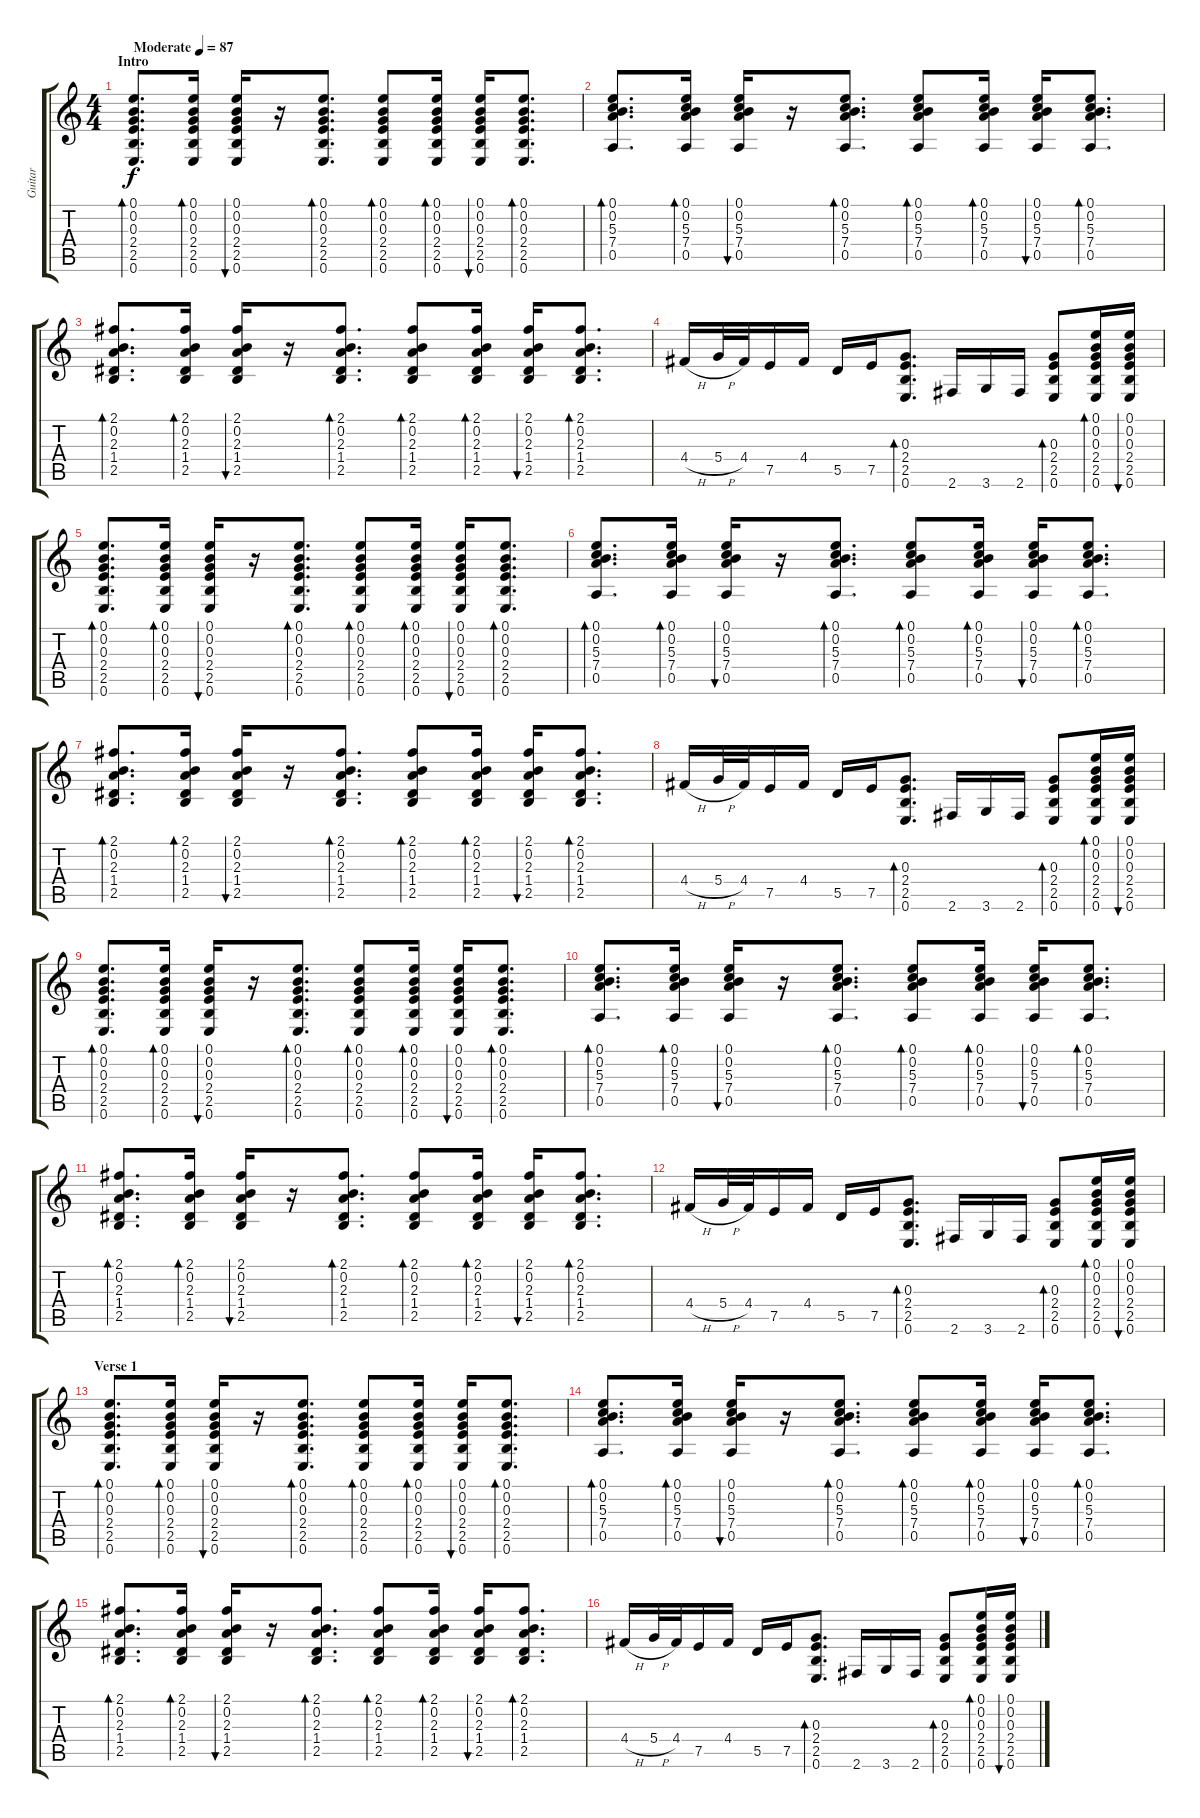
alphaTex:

\track ("Guitar" "Guitar") {instrument acousticguitarnylon}
\staff {score tabs}
\tuning (E4 B3 G3 D3 A2 E2) {hide}
\ts (4 4)
\section ("" "Intro")
\tempo (87 "Moderate")
\clef g2
\ks c
(0.1 0.2 0.3 2.4 2.5 0.6).8{d bd 60 dy f instrument acousticguitarnylon} (0.1 0.2 0.3 2.4 2.5 0.6).16{bd 60} (0.1 0.2 0.3 2.4 2.5 0.6).16{bu 60} r.16 (0.1 0.2 0.3 2.4 2.5 0.6).8{d bd 60} (0.1 0.2 0.3 2.4 2.5 0.6).8{bd 60} (0.1 0.2 0.3 2.4 2.5 0.6).16{bd 60} (0.1 0.2 0.3 2.4 2.5 0.6).16{bu 60} (0.1 0.2 0.3 2.4 2.5 0.6).8{d bd 60} |
(0.1 0.2 5.3 7.4 0.5).8{d bd 60} (0.1 0.2 5.3 7.4 0.5).16{bd 60} (0.1 0.2 5.3 7.4 0.5).16{bu 60} r.16 (0.1 0.2 5.3 7.4 0.5).8{d bd 60} (0.1 0.2 5.3 7.4 0.5).8{bd 60} (0.1 0.2 5.3 7.4 0.5).16{bd 60} (0.1 0.2 5.3 7.4 0.5).16{bu 60} (0.1 0.2 5.3 7.4 0.5).8{d bd 60} |
(2.1 0.2 2.3 1.4 2.5).8{d bd 60} (2.1 0.2 2.3 1.4 2.5).16{bd 60} (2.1 0.2 2.3 1.4 2.5).16{bu 60} r.16 (2.1 0.2 2.3 1.4 2.5).8{d bd 60} (2.1 0.2 2.3 1.4 2.5).8{bd 60} (2.1 0.2 2.3 1.4 2.5).16{bd 60} (2.1 0.2 2.3 1.4 2.5).16{bu 60} (2.1 0.2 2.3 1.4 2.5).8{d bd 60} |
4.4{h}.16 5.4{h}.32 4.4.32 7.5.16 4.4.16 5.5.16 7.5.16 (0.3 2.4 2.5 0.6).8{d bd 60} 2.6.16 3.6.16 2.6.16 (0.3 2.4 2.5 0.6).8{bd 60} (0.1 0.2 0.3 2.4 2.5 0.6).16{bd 60} (0.1 0.2 0.3 2.4 2.5 0.6).16{bu 60} |
(0.1 0.2 0.3 2.4 2.5 0.6).8{d bd 60} (0.1 0.2 0.3 2.4 2.5 0.6).16{bd 60} (0.1 0.2 0.3 2.4 2.5 0.6).16{bu 60} r.16 (0.1 0.2 0.3 2.4 2.5 0.6).8{d bd 60} (0.1 0.2 0.3 2.4 2.5 0.6).8{bd 60} (0.1 0.2 0.3 2.4 2.5 0.6).16{bd 60} (0.1 0.2 0.3 2.4 2.5 0.6).16{bu 60} (0.1 0.2 0.3 2.4 2.5 0.6).8{d bd 60} |
(0.1 0.2 5.3 7.4 0.5).8{d bd 60} (0.1 0.2 5.3 7.4 0.5).16{bd 60} (0.1 0.2 5.3 7.4 0.5).16{bu 60} r.16 (0.1 0.2 5.3 7.4 0.5).8{d bd 60} (0.1 0.2 5.3 7.4 0.5).8{bd 60} (0.1 0.2 5.3 7.4 0.5).16{bd 60} (0.1 0.2 5.3 7.4 0.5).16{bu 60} (0.1 0.2 5.3 7.4 0.5).8{d bd 60} |
(2.1 0.2 2.3 1.4 2.5).8{d bd 60} (2.1 0.2 2.3 1.4 2.5).16{bd 60} (2.1 0.2 2.3 1.4 2.5).16{bu 60} r.16 (2.1 0.2 2.3 1.4 2.5).8{d bd 60} (2.1 0.2 2.3 1.4 2.5).8{bd 60} (2.1 0.2 2.3 1.4 2.5).16{bd 60} (2.1 0.2 2.3 1.4 2.5).16{bu 60} (2.1 0.2 2.3 1.4 2.5).8{d bd 60} |
4.4{h}.16 5.4{h}.32 4.4.32 7.5.16 4.4.16 5.5.16 7.5.16 (0.3 2.4 2.5 0.6).8{d bd 60} 2.6.16 3.6.16 2.6.16 (0.3 2.4 2.5 0.6).8{bd 60} (0.1 0.2 0.3 2.4 2.5 0.6).16{bd 60} (0.1 0.2 0.3 2.4 2.5 0.6).16{bu 60} |
(0.1 0.2 0.3 2.4 2.5 0.6).8{d bd 60} (0.1 0.2 0.3 2.4 2.5 0.6).16{bd 60} (0.1 0.2 0.3 2.4 2.5 0.6).16{bu 60} r.16 (0.1 0.2 0.3 2.4 2.5 0.6).8{d bd 60} (0.1 0.2 0.3 2.4 2.5 0.6).8{bd 60} (0.1 0.2 0.3 2.4 2.5 0.6).16{bd 60} (0.1 0.2 0.3 2.4 2.5 0.6).16{bu 60} (0.1 0.2 0.3 2.4 2.5 0.6).8{d bd 60} |
(0.1 0.2 5.3 7.4 0.5).8{d bd 60} (0.1 0.2 5.3 7.4 0.5).16{bd 60} (0.1 0.2 5.3 7.4 0.5).16{bu 60} r.16 (0.1 0.2 5.3 7.4 0.5).8{d bd 60} (0.1 0.2 5.3 7.4 0.5).8{bd 60} (0.1 0.2 5.3 7.4 0.5).16{bd 60} (0.1 0.2 5.3 7.4 0.5).16{bu 60} (0.1 0.2 5.3 7.4 0.5).8{d bd 60} |
(2.1 0.2 2.3 1.4 2.5).8{d bd 60} (2.1 0.2 2.3 1.4 2.5).16{bd 60} (2.1 0.2 2.3 1.4 2.5).16{bu 60} r.16 (2.1 0.2 2.3 1.4 2.5).8{d bd 60} (2.1 0.2 2.3 1.4 2.5).8{bd 60} (2.1 0.2 2.3 1.4 2.5).16{bd 60} (2.1 0.2 2.3 1.4 2.5).16{bu 60} (2.1 0.2 2.3 1.4 2.5).8{d bd 60} |
4.4{h}.16 5.4{h}.32 4.4.32 7.5.16 4.4.16 5.5.16 7.5.16 (0.3 2.4 2.5 0.6).8{d bd 60} 2.6.16 3.6.16 2.6.16 (0.3 2.4 2.5 0.6).8{bd 60} (0.1 0.2 0.3 2.4 2.5 0.6).16{bd 60} (0.1 0.2 0.3 2.4 2.5 0.6).16{bu 60} |
\section ("" "Verse 1")
(0.1 0.2 0.3 2.4 2.5 0.6).8{d bd 60} (0.1 0.2 0.3 2.4 2.5 0.6).16{bd 60} (0.1 0.2 0.3 2.4 2.5 0.6).16{bu 60} r.16 (0.1 0.2 0.3 2.4 2.5 0.6).8{d bd 60} (0.1 0.2 0.3 2.4 2.5 0.6).8{bd 60} (0.1 0.2 0.3 2.4 2.5 0.6).16{bd 60} (0.1 0.2 0.3 2.4 2.5 0.6).16{bu 60} (0.1 0.2 0.3 2.4 2.5 0.6).8{d bd 60} |
(0.1 0.2 5.3 7.4 0.5).8{d bd 60} (0.1 0.2 5.3 7.4 0.5).16{bd 60} (0.1 0.2 5.3 7.4 0.5).16{bu 60} r.16 (0.1 0.2 5.3 7.4 0.5).8{d bd 60} (0.1 0.2 5.3 7.4 0.5).8{bd 60} (0.1 0.2 5.3 7.4 0.5).16{bd 60} (0.1 0.2 5.3 7.4 0.5).16{bu 60} (0.1 0.2 5.3 7.4 0.5).8{d bd 60} |
(2.1 0.2 2.3 1.4 2.5).8{d bd 60} (2.1 0.2 2.3 1.4 2.5).16{bd 60} (2.1 0.2 2.3 1.4 2.5).16{bu 60} r.16 (2.1 0.2 2.3 1.4 2.5).8{d bd 60} (2.1 0.2 2.3 1.4 2.5).8{bd 60} (2.1 0.2 2.3 1.4 2.5).16{bd 60} (2.1 0.2 2.3 1.4 2.5).16{bu 60} (2.1 0.2 2.3 1.4 2.5).8{d bd 60} |
4.4{h}.16 5.4{h}.32 4.4.32 7.5.16 4.4.16 5.5.16 7.5.16 (0.3 2.4 2.5 0.6).8{d bd 60} 2.6.16 3.6.16 2.6.16 (0.3 2.4 2.5 0.6).8{bd 60} (0.1 0.2 0.3 2.4 2.5 0.6).16{bd 60} (0.1 0.2 0.3 2.4 2.5 0.6).16{bu 60}
